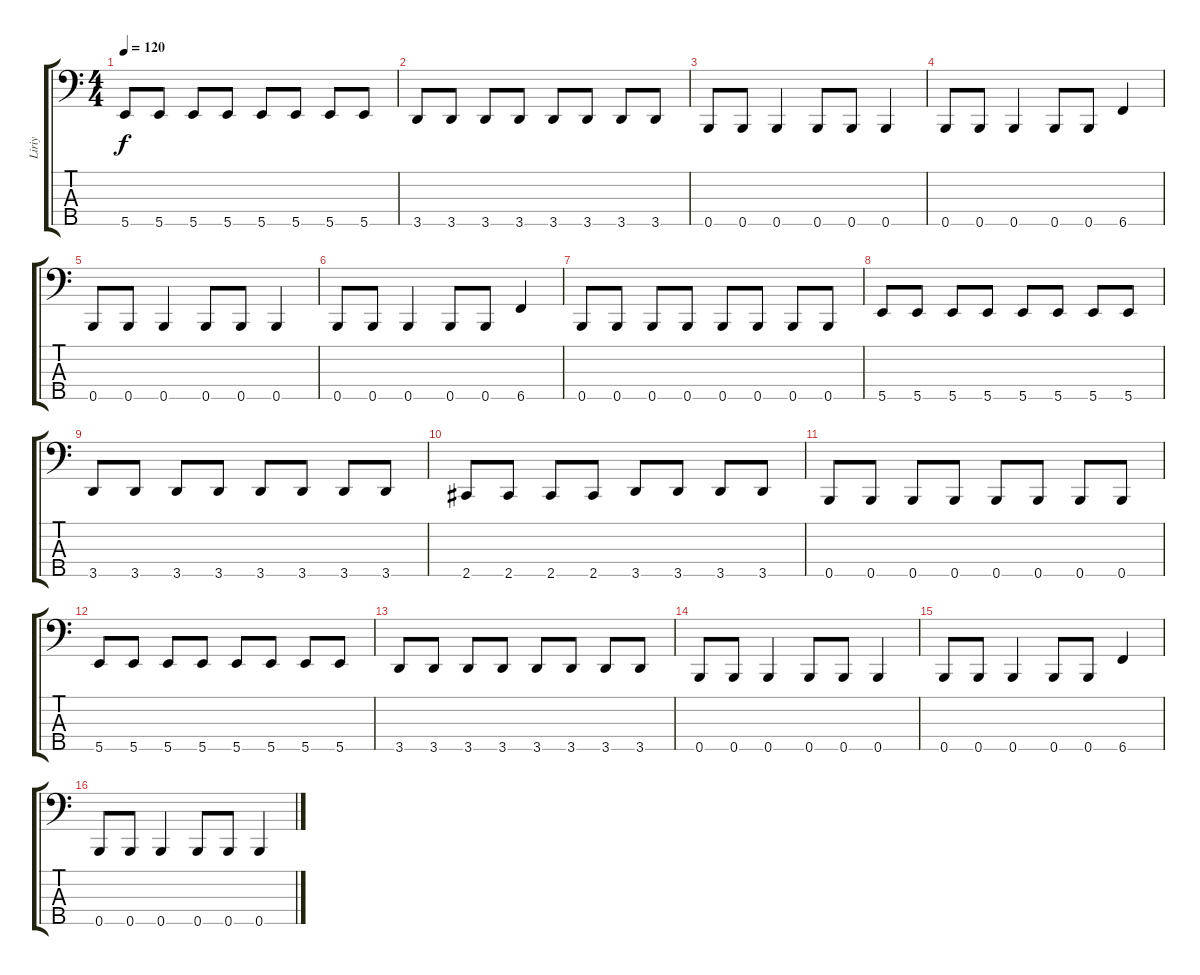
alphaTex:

\track ("Liriy" "Liriy") {instrument electricbassfinger}
\staff {score tabs}
\tuning (G2 D2 A1 E1 B0) {hide}
\ts (4 4)
\tempo 120
\clef f4
\ks c
5.5.8{dy f} 5.5.8 5.5.8 5.5.8 5.5.8 5.5.8 5.5.8 5.5.8 |
3.5.8 3.5.8 3.5.8 3.5.8 3.5.8 3.5.8 3.5.8 3.5.8 |
0.5.8 0.5.8 0.5.4 0.5.8 0.5.8 0.5.4 |
0.5.8 0.5.8 0.5.4 0.5.8 0.5.8 6.5.4 |
0.5.8 0.5.8 0.5.4 0.5.8 0.5.8 0.5.4 |
0.5.8 0.5.8 0.5.4 0.5.8 0.5.8 6.5.4 |
0.5.8 0.5.8 0.5.8 0.5.8 0.5.8 0.5.8 0.5.8 0.5.8 |
5.5.8 5.5.8 5.5.8 5.5.8 5.5.8 5.5.8 5.5.8 5.5.8 |
3.5.8 3.5.8 3.5.8 3.5.8 3.5.8 3.5.8 3.5.8 3.5.8 |
2.5.8 2.5.8 2.5.8 2.5.8 3.5.8 3.5.8 3.5.8 3.5.8 |
0.5.8 0.5.8 0.5.8 0.5.8 0.5.8 0.5.8 0.5.8 0.5.8 |
5.5.8 5.5.8 5.5.8 5.5.8 5.5.8 5.5.8 5.5.8 5.5.8 |
3.5.8 3.5.8 3.5.8 3.5.8 3.5.8 3.5.8 3.5.8 3.5.8 |
0.5.8 0.5.8 0.5.4 0.5.8 0.5.8 0.5.4 |
0.5.8 0.5.8 0.5.4 0.5.8 0.5.8 6.5.4 |
0.5.8 0.5.8 0.5.4 0.5.8 0.5.8 0.5.4
